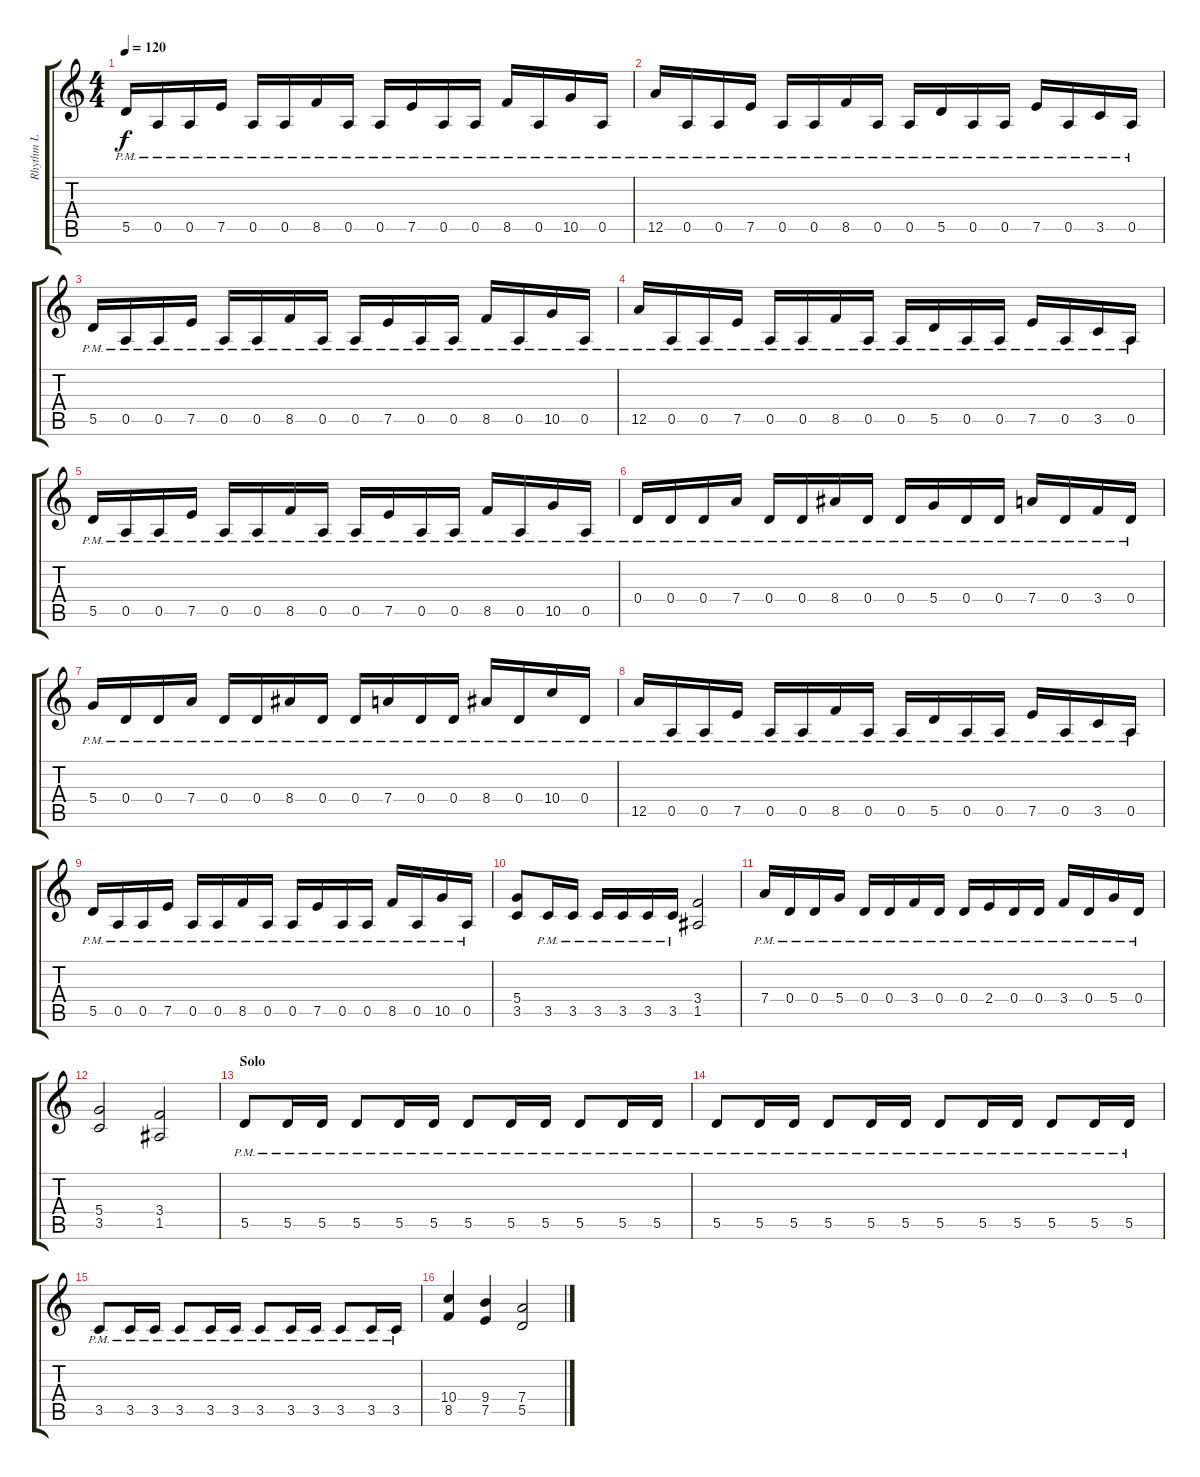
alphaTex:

\track ("Rhythm L" "Rhythm L") {instrument distortionguitar}
\staff {score tabs}
\tuning (E4 B3 G3 D3 A2 E2) {hide}
\ts (4 4)
\tempo 120
\clef g2
\ks c
5.5{pm}.16{dy f} 0.5{pm}.16 0.5{pm}.16 7.5{pm}.16 0.5{pm}.16 0.5{pm}.16 8.5{pm}.16 0.5{pm}.16 0.5{pm}.16 7.5{pm}.16 0.5{pm}.16 0.5{pm}.16 8.5{pm}.16 0.5{pm}.16 10.5{pm}.16 0.5{pm}.16 |
12.5{pm}.16 0.5{pm}.16 0.5{pm}.16 7.5{pm}.16 0.5{pm}.16 0.5{pm}.16 8.5{pm}.16 0.5{pm}.16 0.5{pm}.16 5.5{pm}.16 0.5{pm}.16 0.5{pm}.16 7.5{pm}.16 0.5{pm}.16 3.5{pm}.16 0.5{pm}.16 |
5.5{pm}.16 0.5{pm}.16 0.5{pm}.16 7.5{pm}.16 0.5{pm}.16 0.5{pm}.16 8.5{pm}.16 0.5{pm}.16 0.5{pm}.16 7.5{pm}.16 0.5{pm}.16 0.5{pm}.16 8.5{pm}.16 0.5{pm}.16 10.5{pm}.16 0.5{pm}.16 |
12.5{pm}.16 0.5{pm}.16 0.5{pm}.16 7.5{pm}.16 0.5{pm}.16 0.5{pm}.16 8.5{pm}.16 0.5{pm}.16 0.5{pm}.16 5.5{pm}.16 0.5{pm}.16 0.5{pm}.16 7.5{pm}.16 0.5{pm}.16 3.5{pm}.16 0.5{pm}.16 |
5.5{pm}.16 0.5{pm}.16 0.5{pm}.16 7.5{pm}.16 0.5{pm}.16 0.5{pm}.16 8.5{pm}.16 0.5{pm}.16 0.5{pm}.16 7.5{pm}.16 0.5{pm}.16 0.5{pm}.16 8.5{pm}.16 0.5{pm}.16 10.5{pm}.16 0.5{pm}.16 |
0.4{pm}.16 0.4{pm}.16 0.4{pm}.16 7.4{pm}.16 0.4{pm}.16 0.4{pm}.16 8.4{pm}.16 0.4{pm}.16 0.4{pm}.16 5.4{pm}.16 0.4{pm}.16 0.4{pm}.16 7.4{pm}.16 0.4{pm}.16 3.4{pm}.16 0.4{pm}.16 |
5.4{pm}.16 0.4{pm}.16 0.4{pm}.16 7.4{pm}.16 0.4{pm}.16 0.4{pm}.16 8.4{pm}.16 0.4{pm}.16 0.4{pm}.16 7.4{pm}.16 0.4{pm}.16 0.4{pm}.16 8.4{pm}.16 0.4{pm}.16 10.4{pm}.16 0.4{pm}.16 |
12.5{pm}.16 0.5{pm}.16 0.5{pm}.16 7.5{pm}.16 0.5{pm}.16 0.5{pm}.16 8.5{pm}.16 0.5{pm}.16 0.5{pm}.16 5.5{pm}.16 0.5{pm}.16 0.5{pm}.16 7.5{pm}.16 0.5{pm}.16 3.5{pm}.16 0.5{pm}.16 |
5.5{pm}.16 0.5{pm}.16 0.5{pm}.16 7.5{pm}.16 0.5{pm}.16 0.5{pm}.16 8.5{pm}.16 0.5{pm}.16 0.5{pm}.16 7.5{pm}.16 0.5{pm}.16 0.5{pm}.16 8.5{pm}.16 0.5{pm}.16 10.5{pm}.16 0.5{pm}.16 |
(5.4 3.5).8 3.5{pm}.16 3.5{pm}.16 3.5{pm}.16 3.5{pm}.16 3.5{pm}.16 3.5{pm}.16 (3.4 1.5).2 |
7.4{pm}.16 0.4{pm}.16 0.4{pm}.16 5.4{pm}.16 0.4{pm}.16 0.4{pm}.16 3.4{pm}.16 0.4{pm}.16 0.4{pm}.16 2.4{pm}.16 0.4{pm}.16 0.4{pm}.16 3.4{pm}.16 0.4{pm}.16 5.4{pm}.16 0.4{pm}.16 |
(5.4 3.5).2 (3.4 1.5).2 |
\section ("" "Solo")
5.5{pm}.8 5.5{pm}.16 5.5{pm}.16 5.5{pm}.8 5.5{pm}.16 5.5{pm}.16 5.5{pm}.8 5.5{pm}.16 5.5{pm}.16 5.5{pm}.8 5.5{pm}.16 5.5{pm}.16 |
5.5{pm}.8 5.5{pm}.16 5.5{pm}.16 5.5{pm}.8 5.5{pm}.16 5.5{pm}.16 5.5{pm}.8 5.5{pm}.16 5.5{pm}.16 5.5{pm}.8 5.5{pm}.16 5.5{pm}.16 |
3.5{pm}.8 3.5{pm}.16 3.5{pm}.16 3.5{pm}.8 3.5{pm}.16 3.5{pm}.16 3.5{pm}.8 3.5{pm}.16 3.5{pm}.16 3.5{pm}.8 3.5{pm}.16 3.5{pm}.16 |
(10.4 8.5).4 (9.4 7.5).4 (7.4 5.5).2
